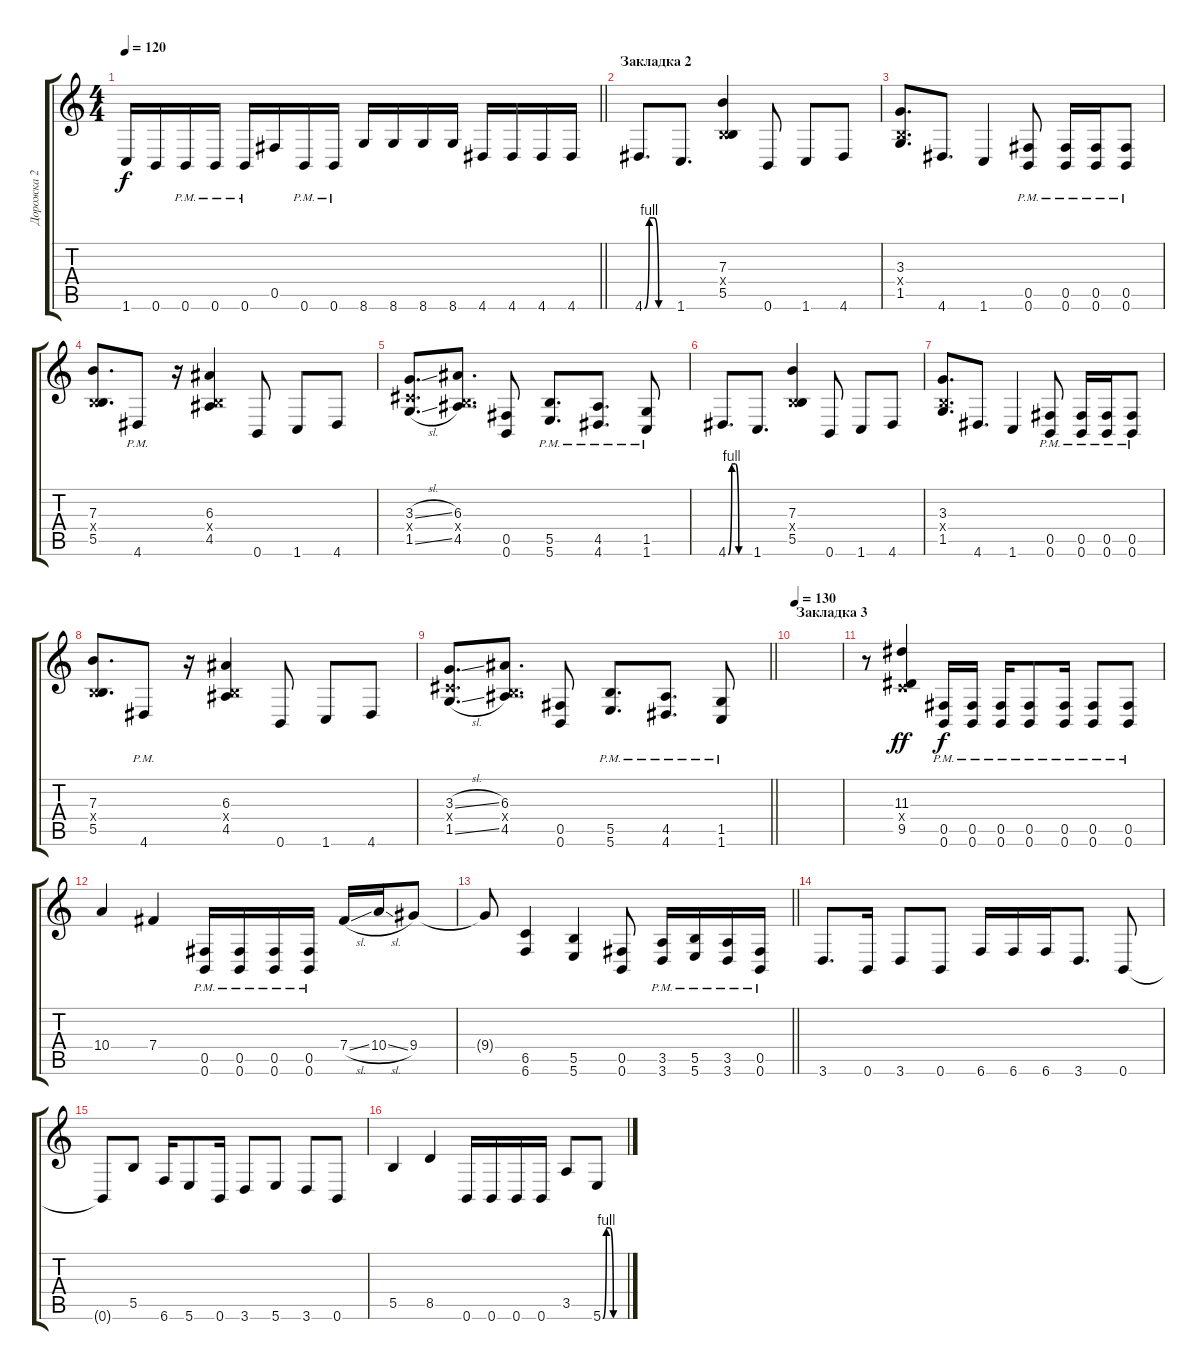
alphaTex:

\track ("Дорожка 2" "Дорожка 2") {instrument distortionguitar}
\staff {score tabs}
\tuning (Db4 Ab3 E3 B2 Gb2 B1) {hide}
\ts (4 4)
\tempo 120
\clef g2
\barLineRight lightlight
\ks c
1.6.16{dy f} 0.6.16 0.6{pm}.16 0.6{pm}.16 0.6{pm}.16 0.5.16 0.6{pm}.16 0.6{pm}.16 8.6.16 8.6.16 8.6.16 8.6.16 4.6.16 4.6.16 4.6.16 4.6.16 |
\section ("" "Закладка 2")
4.6{be (custom 0 0 10 4 20 4 30 0 60 0)}.8{d} 1.6.8{d} (7.3 0.4{x} 5.5).4 0.6.8 1.6.8 4.6.8 |
(3.3 0.4{x} 1.5).8{d} 4.6.8{d} 1.6.4 (0.5{pm} 0.6{pm}).8 (0.5{pm} 0.6{pm}).16 (0.5{pm} 0.6{pm}).16 (0.5{pm} 0.6{pm}).8 |
(7.3 0.4{x} 5.5).8{d} 4.6{pm}.8 r.16 (6.3 0.4{x} 4.5).4 0.6.8 1.6.8 4.6.8 |
(3.3{sl} 2.4{x} 1.5{sl}).8{d} (6.3 0.4{x} 4.5).8{d} (0.5 0.6).8 (5.5{pm} 5.6{pm}).8{d} (4.5{pm} 4.6{pm}).8{d} (1.5{pm} 1.6{pm}).8 |
4.6{be (custom 0 0 10 4 20 4 30 0 60 0)}.8{d} 1.6.8{d} (7.3 0.4{x} 5.5).4 0.6.8 1.6.8 4.6.8 |
(3.3 0.4{x} 1.5).8{d} 4.6.8{d} 1.6.4 (0.5{pm} 0.6{pm}).8 (0.5{pm} 0.6{pm}).16 (0.5{pm} 0.6{pm}).16 (0.5{pm} 0.6{pm}).8 |
(7.3 0.4{x} 5.5).8{d} 4.6{pm}.8 r.16 (6.3 0.4{x} 4.5).4 0.6.8 1.6.8 4.6.8 |
\barLineRight lightlight
(3.3{sl} 2.4{x} 1.5{sl}).8{d} (6.3 0.4{x} 4.5).8{d} (0.5 0.6).8 (5.5{pm} 5.6{pm}).8{d} (4.5{pm} 4.6{pm}).8{d} (1.5{pm} 1.6{pm}).8 |
\section ("" "Закладка 3")
\tempo 130
|
r.8 (11.3 1.4{x} 9.5).4{dy ff} (0.5{pm} 0.6{pm}).16{dy f} (0.5{pm} 0.6{pm}).16 (0.5{pm} 0.6{pm}).16 (0.5{pm} 0.6{pm}).8 (0.5{pm} 0.6{pm}).16 (0.5{pm} 0.6{pm}).8 (0.5{pm} 0.6{pm}).8 |
10.4.4 7.4.4 (0.5{pm} 0.6{pm}).16 (0.5{pm} 0.6{pm}).16 (0.5{pm} 0.6{pm}).16 (0.5{pm} 0.6{pm}).16 7.4{sl}.16 10.4{sl}.16 9.4.8 |
\barLineRight lightlight
9.4{t}.8 (6.5 6.6).4 (5.5 5.6).4 (0.5 0.6).8 (3.5{pm} 3.6{pm}).16 (5.5{pm} 5.6{pm}).16 (3.5{pm} 3.6{pm}).16 (0.5{pm} 0.6{pm}).16 |
3.6.8{d} 0.6.16 3.6.8 0.6.8 6.6.16 6.6.16 6.6.16 3.6.8{d} 0.6.8 |
0.6{t}.8 5.5.8 6.6.16 5.6.8 0.6.16 3.6.8 5.6.8 3.6.8 0.6.8 |
5.5.4 8.5.4 0.6.16 0.6.16 0.6.16 0.6.16 3.5.8 5.6{be (custom 0 0 10 4 20 4 30 0 60 0)}.8
